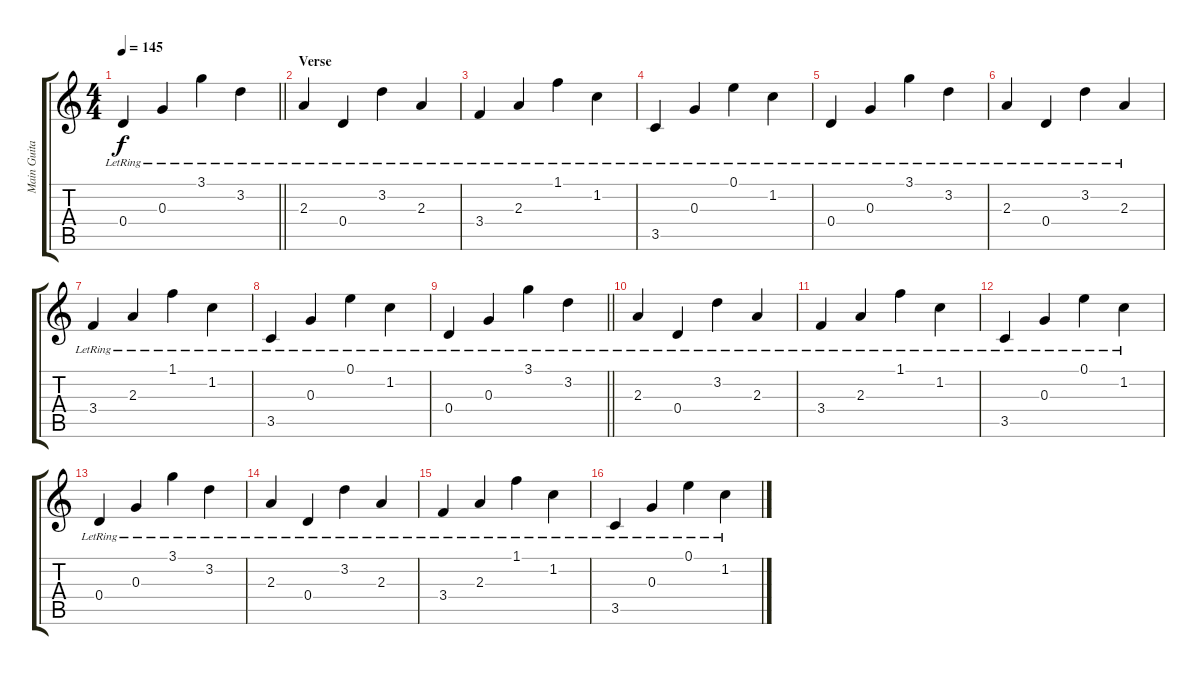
\track ("Main Guitar II" "Main Guita") {instrument electricguitarjazz}
\staff {score tabs}
\tuning (E4 B3 G3 D3 A2 E2) {hide}
\ts (4 4)
\tempo 145
\clef g2
\barLineRight lightlight
\ks c
0.4{lr}.4{dy f} 0.3{lr}.4 3.1{lr}.4 3.2{lr}.4 |
\section ("" "Verse")
2.3{lr}.4 0.4{lr}.4 3.2{lr}.4 2.3{lr}.4 |
3.4{lr}.4 2.3{lr}.4 1.1{lr}.4 1.2{lr}.4 |
3.5{lr}.4 0.3{lr}.4 0.1{lr}.4 1.2{lr}.4 |
0.4{lr}.4 0.3{lr}.4 3.1{lr}.4 3.2{lr}.4 |
2.3{lr}.4 0.4{lr}.4 3.2{lr}.4 2.3{lr}.4 |
3.4{lr}.4 2.3{lr}.4 1.1{lr}.4 1.2{lr}.4 |
3.5{lr}.4 0.3{lr}.4 0.1{lr}.4 1.2{lr}.4 |
\barLineRight lightlight
0.4{lr}.4 0.3{lr}.4 3.1{lr}.4 3.2{lr}.4 |
2.3{lr}.4 0.4{lr}.4 3.2{lr}.4 2.3{lr}.4 |
3.4{lr}.4 2.3{lr}.4 1.1{lr}.4 1.2{lr}.4 |
3.5{lr}.4 0.3{lr}.4 0.1{lr}.4 1.2{lr}.4 |
0.4{lr}.4 0.3{lr}.4 3.1{lr}.4 3.2{lr}.4 |
2.3{lr}.4 0.4{lr}.4 3.2{lr}.4 2.3{lr}.4 |
3.4{lr}.4 2.3{lr}.4 1.1{lr}.4 1.2{lr}.4 |
3.5{lr}.4 0.3{lr}.4 0.1{lr}.4 1.2{lr}.4
